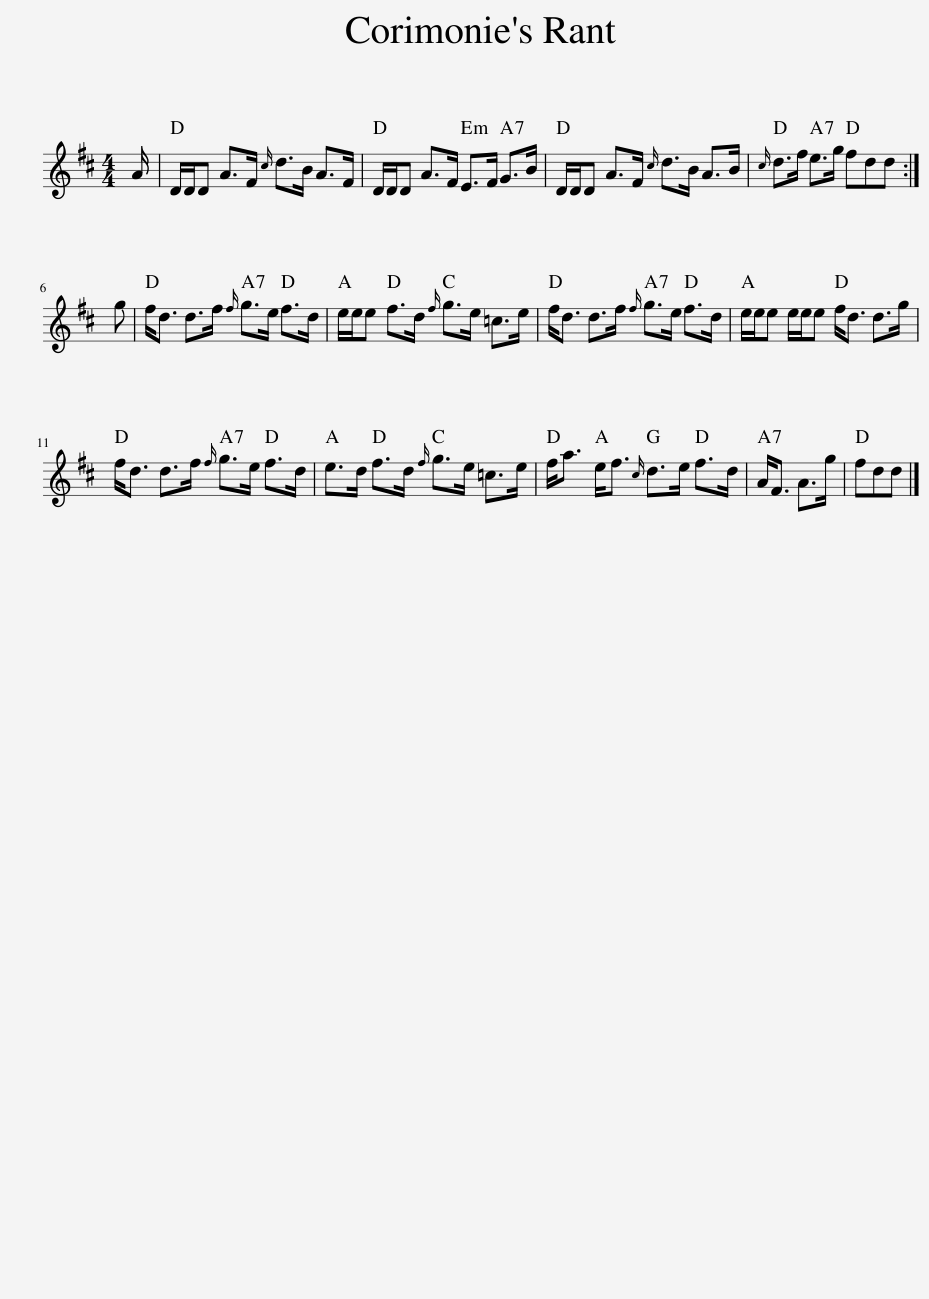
X:1
L:1/8
M:4/4
I:linebreak $
K:D
V:1 treble
V:1
 A/ | D/D/D A>F{c} d>B A>F | D/D/D A>F E>F G>B | D/D/D A>F{c} d>B A>B |{c} d>f e>g fdd :|$ %5
 g | f<d d>f{f} g>e f>d | e/e/e f>d{f} g>e =c>e | f<d d>f{f} g>e f>d | e/e/e e/e/e f<d d>g |$ %10
 f<d d>f{f} g>e f>d | e>d f>d{f} g>e =c>e | f<a e<f{c} d>e f>d | A<F A>g | fdd |] %15
